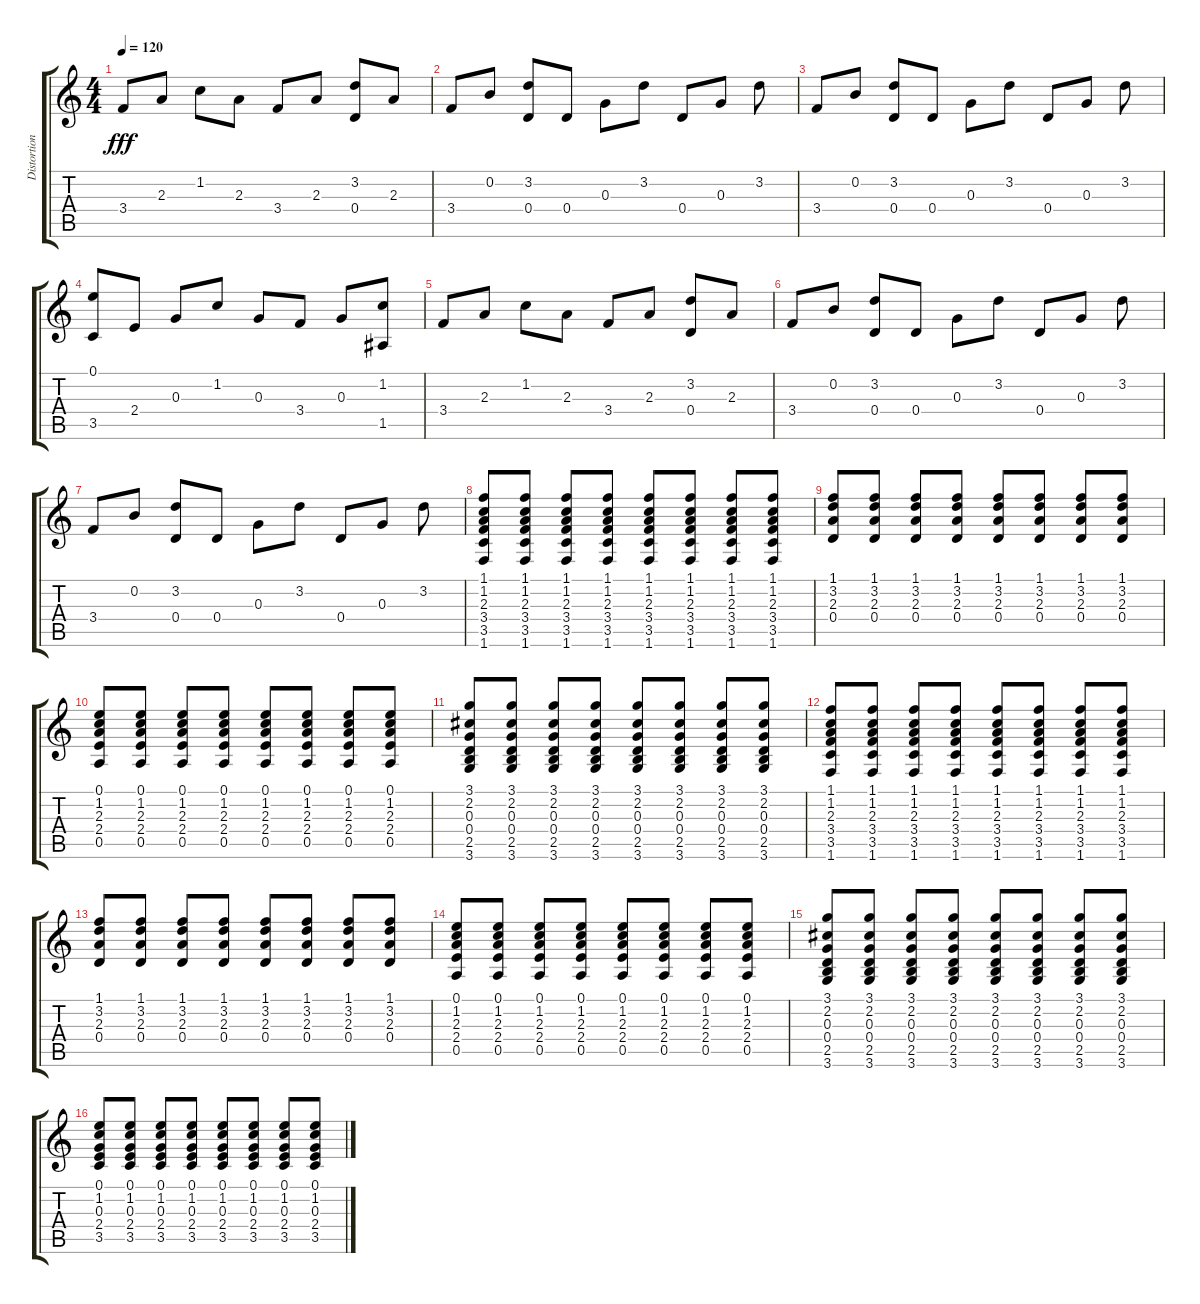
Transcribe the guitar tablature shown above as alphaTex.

\track ("Distortion Guitar" "Distortion") {instrument distortionguitar}
\staff {score tabs}
\tuning (E4 B3 G3 D3 A2 E2) {hide}
\ts (4 4)
\tempo 120
\clef g2
\ks c
3.4.8{dy fff} 2.3.8 1.2.8 2.3.8 3.4.8 2.3.8 (3.2 0.4).8 2.3.8 |
3.4.8 0.2.8 (3.2 0.4).8 0.4.8 0.3.8 3.2.8 0.4.8 0.3.8 3.2.8 |
3.4.8 0.2.8 (3.2 0.4).8 0.4.8 0.3.8 3.2.8 0.4.8 0.3.8 3.2.8 |
(0.1 3.5).8 2.4.8 0.3.8 1.2.8 0.3.8 3.4.8 0.3.8 (1.2 1.5).8 |
3.4.8 2.3.8 1.2.8 2.3.8 3.4.8 2.3.8 (3.2 0.4).8 2.3.8 |
3.4.8 0.2.8 (3.2 0.4).8 0.4.8 0.3.8 3.2.8 0.4.8 0.3.8 3.2.8 |
3.4.8 0.2.8 (3.2 0.4).8 0.4.8 0.3.8 3.2.8 0.4.8 0.3.8 3.2.8 |
(1.1 1.2 2.3 3.4 3.5 1.6).8 (1.1 1.2 2.3 3.4 3.5 1.6).8 (1.1 1.2 2.3 3.4 3.5 1.6).8 (1.1 1.2 2.3 3.4 3.5 1.6).8 (1.1 1.2 2.3 3.4 3.5 1.6).8 (1.1 1.2 2.3 3.4 3.5 1.6).8 (1.1 1.2 2.3 3.4 3.5 1.6).8 (1.1 1.2 2.3 3.4 3.5 1.6).8 |
(1.1 3.2 2.3 0.4).8 (1.1 3.2 2.3 0.4).8 (1.1 3.2 2.3 0.4).8 (1.1 3.2 2.3 0.4).8 (1.1 3.2 2.3 0.4).8 (1.1 3.2 2.3 0.4).8 (1.1 3.2 2.3 0.4).8 (1.1 3.2 2.3 0.4).8 |
(0.1 1.2 2.3 2.4 0.5).8 (0.1 1.2 2.3 2.4 0.5).8 (0.1 1.2 2.3 2.4 0.5).8 (0.1 1.2 2.3 2.4 0.5).8 (0.1 1.2 2.3 2.4 0.5).8 (0.1 1.2 2.3 2.4 0.5).8 (0.1 1.2 2.3 2.4 0.5).8 (0.1 1.2 2.3 2.4 0.5).8 |
(3.1 2.2 0.3 0.4 2.5 3.6).8 (3.1 2.2 0.3 0.4 2.5 3.6).8 (3.1 2.2 0.3 0.4 2.5 3.6).8 (3.1 2.2 0.3 0.4 2.5 3.6).8 (3.1 2.2 0.3 0.4 2.5 3.6).8 (3.1 2.2 0.3 0.4 2.5 3.6).8 (3.1 2.2 0.3 0.4 2.5 3.6).8 (3.1 2.2 0.3 0.4 2.5 3.6).8 |
(1.1 1.2 2.3 3.4 3.5 1.6).8 (1.1 1.2 2.3 3.4 3.5 1.6).8 (1.1 1.2 2.3 3.4 3.5 1.6).8 (1.1 1.2 2.3 3.4 3.5 1.6).8 (1.1 1.2 2.3 3.4 3.5 1.6).8 (1.1 1.2 2.3 3.4 3.5 1.6).8 (1.1 1.2 2.3 3.4 3.5 1.6).8 (1.1 1.2 2.3 3.4 3.5 1.6).8 |
(1.1 3.2 2.3 0.4).8 (1.1 3.2 2.3 0.4).8 (1.1 3.2 2.3 0.4).8 (1.1 3.2 2.3 0.4).8 (1.1 3.2 2.3 0.4).8 (1.1 3.2 2.3 0.4).8 (1.1 3.2 2.3 0.4).8 (1.1 3.2 2.3 0.4).8 |
(0.1 1.2 2.3 2.4 0.5).8 (0.1 1.2 2.3 2.4 0.5).8 (0.1 1.2 2.3 2.4 0.5).8 (0.1 1.2 2.3 2.4 0.5).8 (0.1 1.2 2.3 2.4 0.5).8 (0.1 1.2 2.3 2.4 0.5).8 (0.1 1.2 2.3 2.4 0.5).8 (0.1 1.2 2.3 2.4 0.5).8 |
(3.1 2.2 0.3 0.4 2.5 3.6).8 (3.1 2.2 0.3 0.4 2.5 3.6).8 (3.1 2.2 0.3 0.4 2.5 3.6).8 (3.1 2.2 0.3 0.4 2.5 3.6).8 (3.1 2.2 0.3 0.4 2.5 3.6).8 (3.1 2.2 0.3 0.4 2.5 3.6).8 (3.1 2.2 0.3 0.4 2.5 3.6).8 (3.1 2.2 0.3 0.4 2.5 3.6).8 |
(0.1 1.2 0.3 2.4 3.5).8 (0.1 1.2 0.3 2.4 3.5).8 (0.1 1.2 0.3 2.4 3.5).8 (0.1 1.2 0.3 2.4 3.5).8 (0.1 1.2 0.3 2.4 3.5).8 (0.1 1.2 0.3 2.4 3.5).8 (0.1 1.2 0.3 2.4 3.5).8 (0.1 1.2 0.3 2.4 3.5).8
